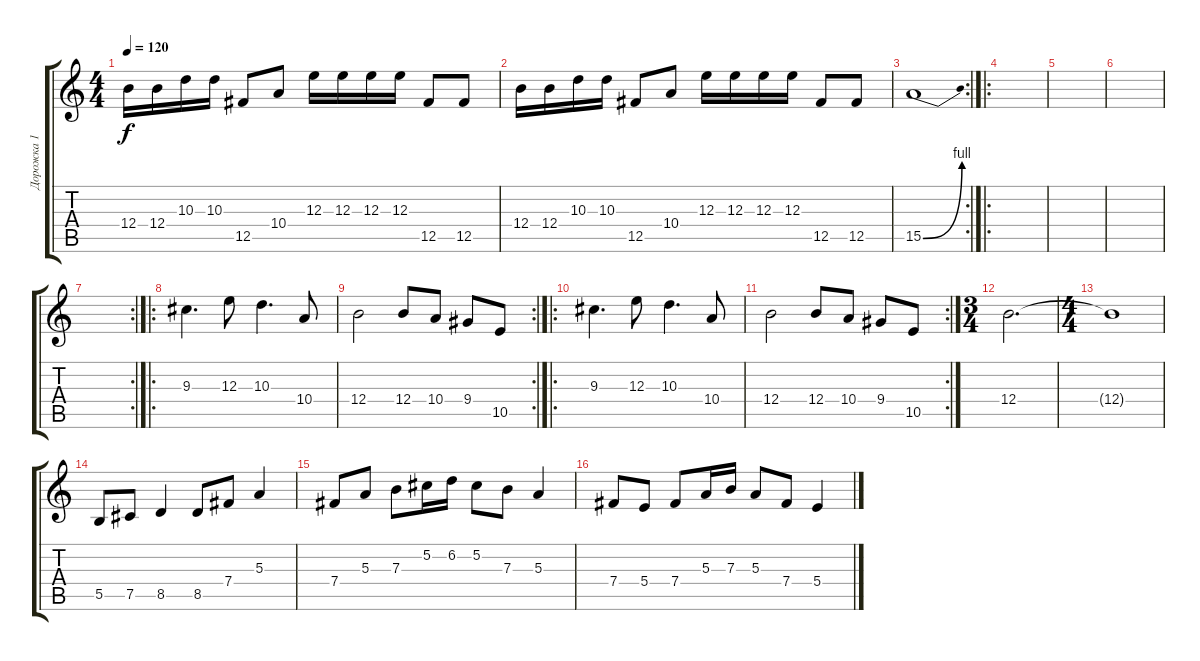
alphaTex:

\track ("Дорожка 1" "Дорожка 1") {instrument distortionguitar}
\staff {score tabs}
\tuning (Db4 Ab3 E3 B2 Gb2 B1) {hide}
\ts (4 4)
\tempo 120
\clef g2
\ks c
12.4.16{dy f} 12.4.16 10.3.16 10.3.16 12.5.8 10.4.8 12.3.16 12.3.16 12.3.16 12.3.16 12.5.8 12.5.8 |
12.4.16 12.4.16 10.3.16 10.3.16 12.5.8 10.4.8 12.3.16 12.3.16 12.3.16 12.3.16 12.5.8 12.5.8 |
\rc 2
15.5{be (bend 0 0 60 4)}.1 |
\ro
|
|
|
\rc 2
|
\ro
9.3.4{d} 12.3.8 10.3.4{d} 10.4.8 |
\rc 2
12.4.2 12.4.8 10.4.8 9.4.8 10.5.8 |
\ro
9.3.4{d} 12.3.8 10.3.4{d} 10.4.8 |
\rc 2
12.4.2 12.4.8 10.4.8 9.4.8 10.5.8 |
\ts (3 4)
12.4.2{d} |
\ts (4 4)
12.4{t}.1 |
5.5.8{instrument acousticguitarsteel} 7.5.8 8.5.4 8.5.8 7.4.8 5.3.4 |
7.4.8 5.3.8 7.3.8 5.2.16 6.2.16 5.2.8 7.3.8 5.3.4 |
7.4.8 5.4.8 7.4.8 5.3.16 7.3.16 5.3.8 7.4.8 5.4.4
